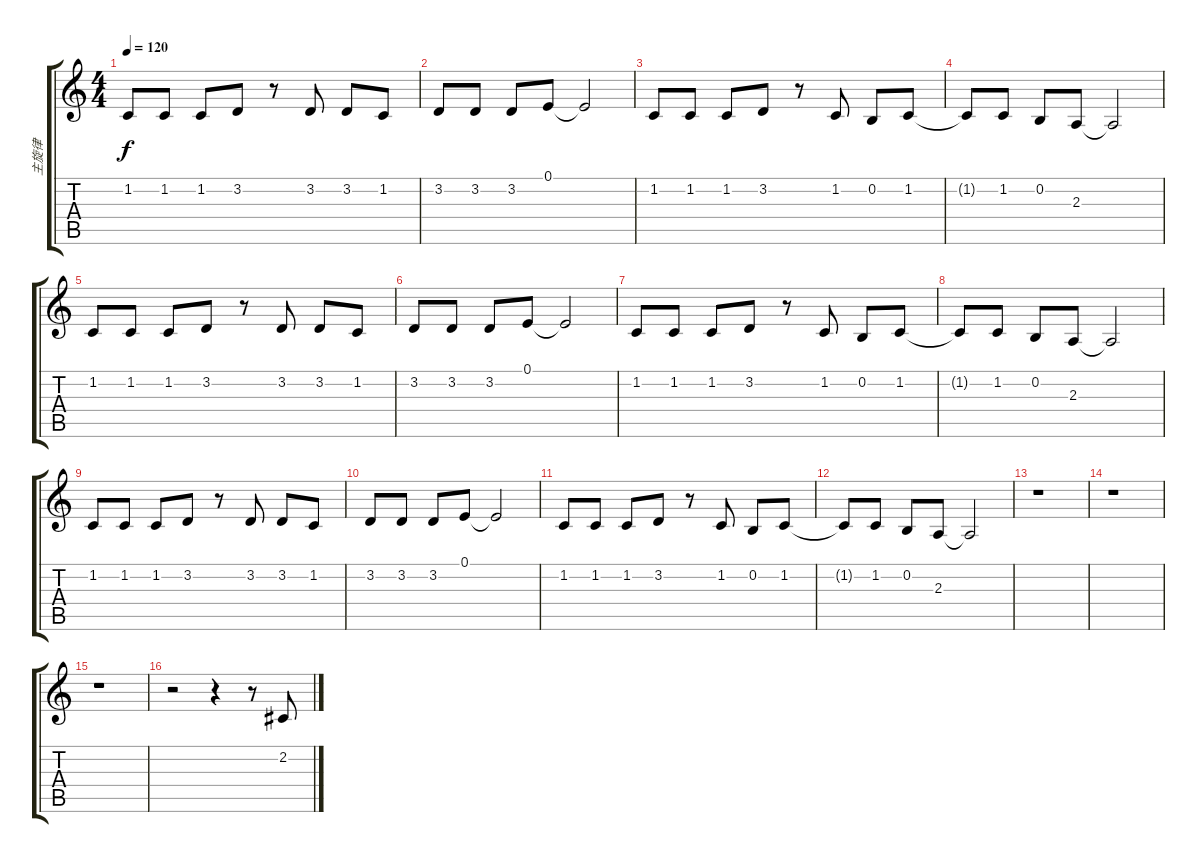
\track ("主旋律" "主旋律") {instrument tenorsax}
\staff {score tabs}
\tuning (E4 B3 G3 D3 A2 E2) {hide}
\ts (4 4)
\tempo 120
\clef g2
\ks c
1.2.8{dy f} 1.2.8 1.2.8 3.2.8 r.8 3.2.8 3.2.8 1.2.8 |
3.2.8 3.2.8 3.2.8 0.1.8 0.1{t}.2 |
1.2.8 1.2.8 1.2.8 3.2.8 r.8 1.2.8 0.2.8 1.2.8 |
1.2{t}.8 1.2.8 0.2.8 2.3.8 2.3{t}.2 |
1.2.8 1.2.8 1.2.8 3.2.8 r.8 3.2.8 3.2.8 1.2.8 |
3.2.8 3.2.8 3.2.8 0.1.8 0.1{t}.2 |
1.2.8 1.2.8 1.2.8 3.2.8 r.8 1.2.8 0.2.8 1.2.8 |
1.2{t}.8 1.2.8 0.2.8 2.3.8 2.3{t}.2 |
1.2.8 1.2.8 1.2.8 3.2.8 r.8 3.2.8 3.2.8 1.2.8 |
3.2.8 3.2.8 3.2.8 0.1.8 0.1{t}.2 |
1.2.8 1.2.8 1.2.8 3.2.8 r.8 1.2.8 0.2.8 1.2.8 |
1.2{t}.8 1.2.8 0.2.8 2.3.8 2.3{t}.2 |
r.1 |
r.1 |
r.1 |
r.2 r.4 r.8 2.2.8
